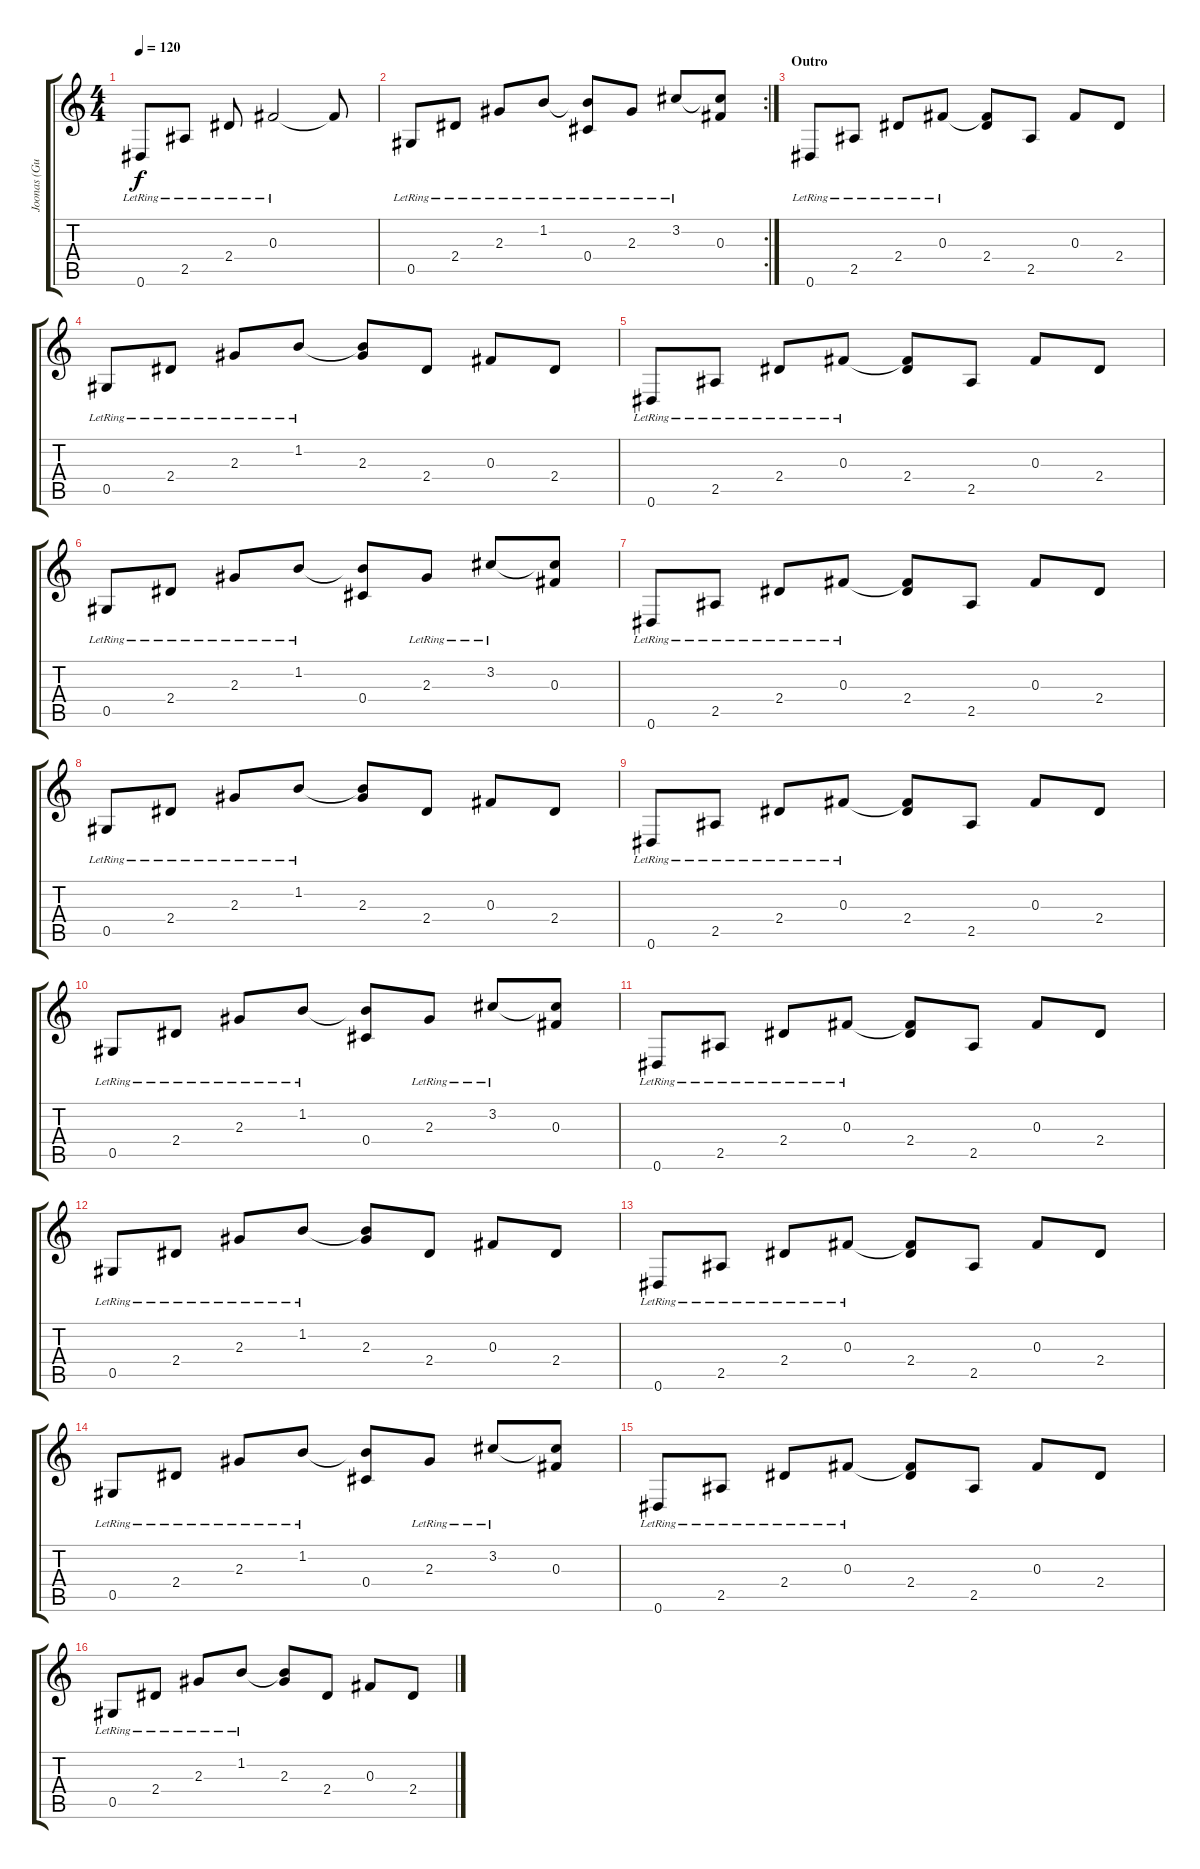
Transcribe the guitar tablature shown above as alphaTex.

\track ("Joonas (Guitar)" "Joonas (Gu") {instrument acousticguitarnylon}
\staff {score tabs}
\tuning (Eb4 Bb3 Gb3 Db3 Ab2 Eb2) {hide}
\ts (4 4)
\tempo 120
\clef g2
\ks c
0.6{lr}.8{dy f} 2.5{lr}.8 2.4{lr}.8 0.3{lr}.2 0.3{t}.8 |
\rc 2
0.5{lr}.8 2.4{lr}.8 2.3{lr}.8 1.2{lr}.8 (1.2{t} 0.4{lr}).8 2.3{lr}.8 3.2{lr}.8 (3.2{t} 0.3).8 |
\section ("" "Outro")
0.6{lr}.8 2.5{lr}.8 2.4{lr}.8 0.3{lr}.8 (0.3{t} 2.4).8 2.5.8 0.3.8 2.4.8 |
0.5{lr}.8 2.4{lr}.8 2.3{lr}.8 1.2{lr}.8 (1.2{t} 2.3).8 2.4.8 0.3.8 2.4.8 |
0.6{lr}.8 2.5{lr}.8 2.4{lr}.8 0.3{lr}.8 (0.3{t} 2.4).8 2.5.8 0.3.8 2.4.8 |
0.5{lr}.8 2.4{lr}.8 2.3{lr}.8 1.2{lr}.8 (1.2{t} 0.4).8 2.3{lr}.8 3.2{lr}.8 (3.2{t} 0.3).8 |
0.6{lr}.8 2.5{lr}.8 2.4{lr}.8 0.3{lr}.8 (0.3{t} 2.4).8 2.5.8 0.3.8 2.4.8 |
0.5{lr}.8 2.4{lr}.8 2.3{lr}.8 1.2{lr}.8 (1.2{t} 2.3).8 2.4.8 0.3.8 2.4.8 |
0.6{lr}.8 2.5{lr}.8 2.4{lr}.8 0.3{lr}.8 (0.3{t} 2.4).8 2.5.8 0.3.8 2.4.8 |
0.5{lr}.8 2.4{lr}.8 2.3{lr}.8 1.2{lr}.8 (1.2{t} 0.4).8 2.3{lr}.8 3.2{lr}.8 (3.2{t} 0.3).8 |
0.6{lr}.8{volume 14} 2.5{lr}.8 2.4{lr}.8 0.3{lr}.8 (0.3{t} 2.4).8 2.5.8 0.3.8 2.4.8 |
0.5{lr}.8 2.4{lr}.8 2.3{lr}.8 1.2{lr}.8 (1.2{t} 2.3).8 2.4.8 0.3.8 2.4.8 |
0.6{lr}.8{volume 11} 2.5{lr}.8 2.4{lr}.8 0.3{lr}.8 (0.3{t} 2.4).8 2.5.8 0.3.8 2.4.8 |
0.5{lr}.8 2.4{lr}.8 2.3{lr}.8 1.2{lr}.8 (1.2{t} 0.4).8 2.3{lr}.8 3.2{lr}.8 (3.2{t} 0.3).8 |
0.6{lr}.8{volume 10} 2.5{lr}.8 2.4{lr}.8 0.3{lr}.8 (0.3{t} 2.4).8 2.5.8 0.3.8 2.4.8 |
0.5{lr}.8 2.4{lr}.8 2.3{lr}.8 1.2{lr}.8 (1.2{t} 2.3).8 2.4.8 0.3.8 2.4.8
